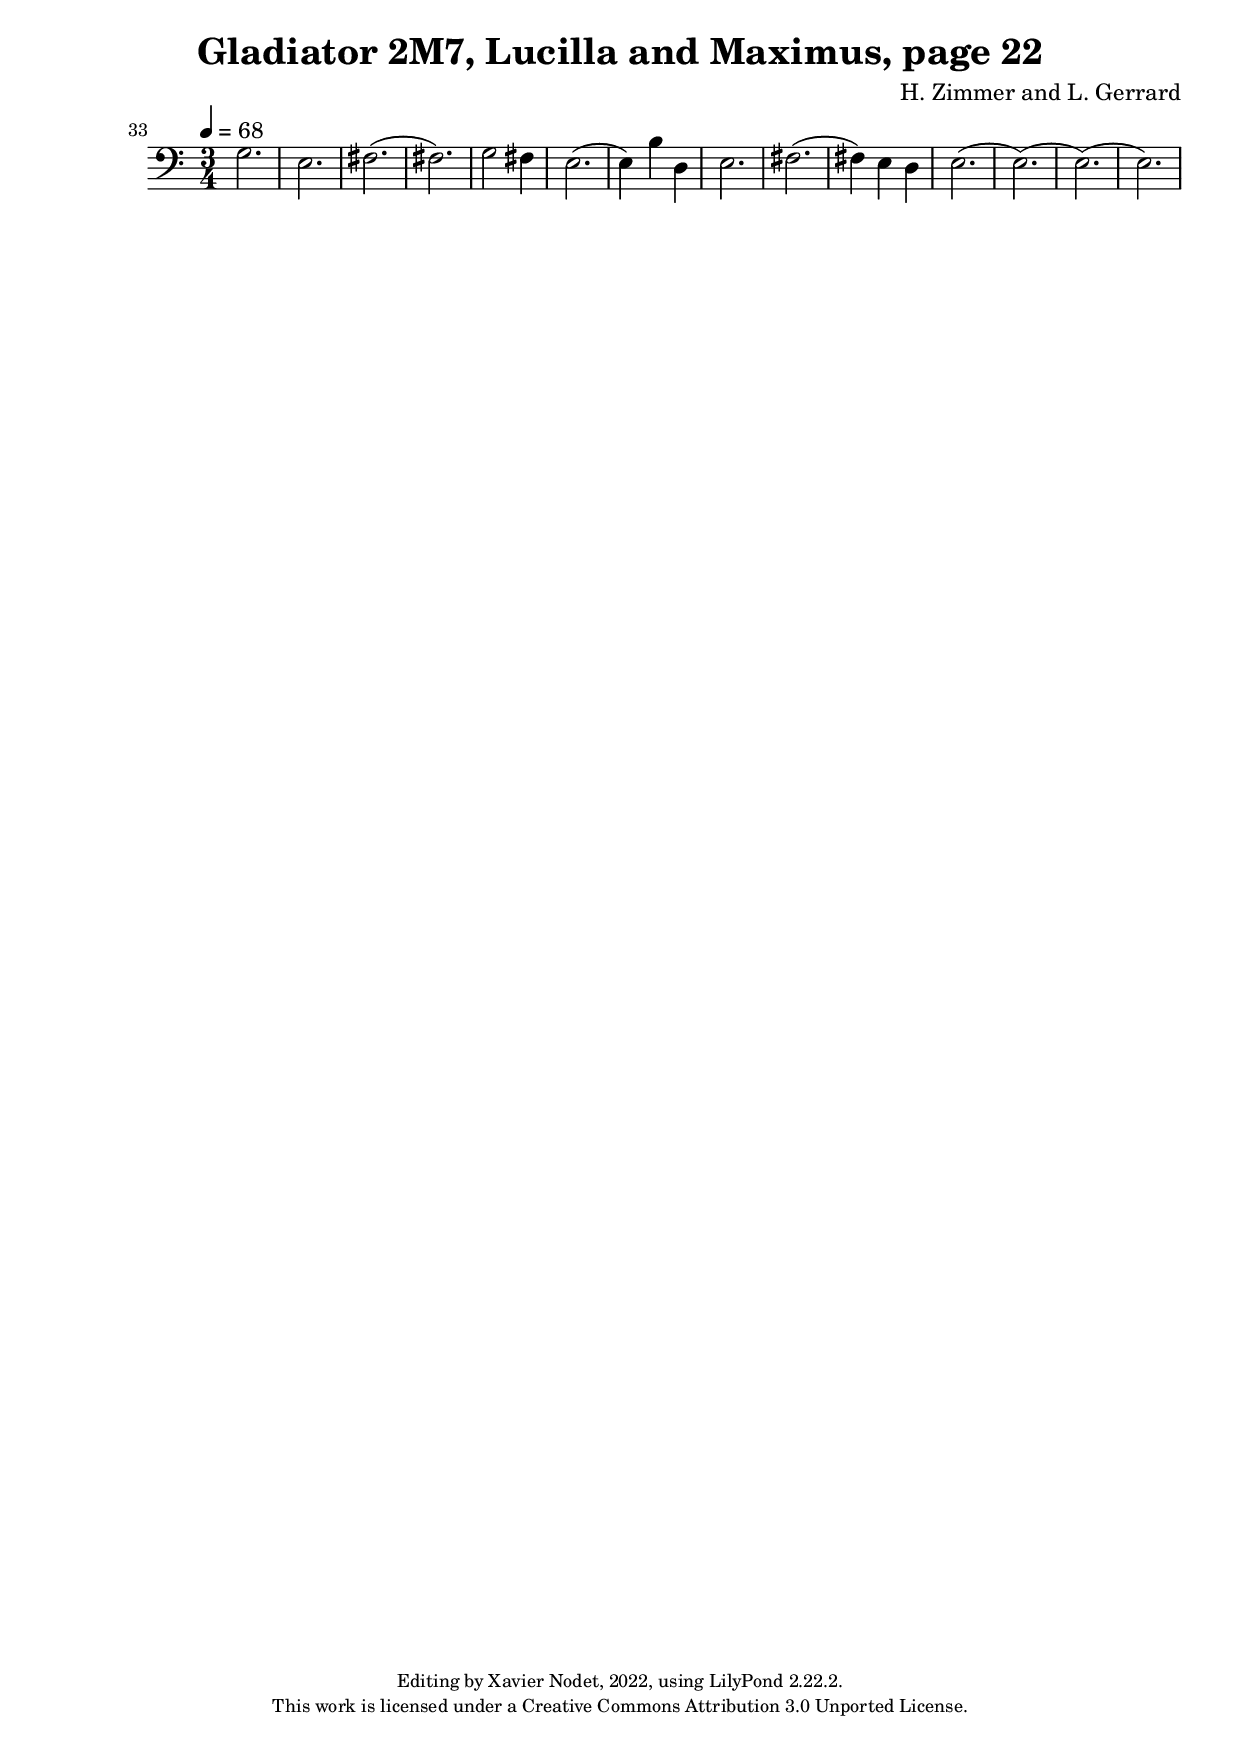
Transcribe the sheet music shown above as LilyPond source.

%
% Gladiator - 2M7 - Lucilla and Maximus, p 22
%


\version "2.22.2"

\header {
  title = "Gladiator 2M7, Lucilla and Maximus, page 22"
  composer = "H. Zimmer and L. Gerrard"
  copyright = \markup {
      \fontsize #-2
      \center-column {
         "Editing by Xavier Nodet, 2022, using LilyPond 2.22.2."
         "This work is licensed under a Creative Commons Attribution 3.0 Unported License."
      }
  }
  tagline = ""
}

melody = \relative c {
  \clef bass
  \key c \major
  \time 3/4
  \tempo 4 = 68

  % 33
  \set Score.currentBarNumber = #33
  \set Score.barNumberVisibility = #all-bar-numbers-visible
  \bar ""
  g'2. | e2. |

  % 35
  fis2.( | fis2.) | g2 fis4 | e2.( | e4) b' d, | e2. | fis2.( | fis4) e d |

  % 43
  e2.( |e2.)( |e2.)( |e2.)

}

\score{
  <<
    \new Voice = "Baritones" {
      \melody
    }
  >>
  \layout { }
  \midi { }
}
